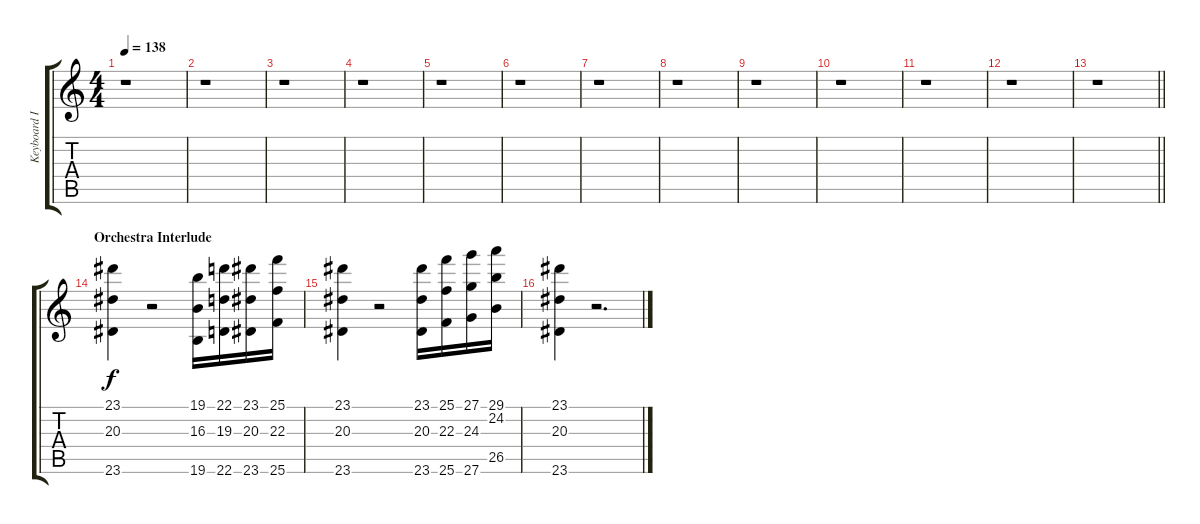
\track ("Keyboard II" "Keyboard I") {instrument synthstrings1}
\staff {score tabs}
\tuning (E4 B3 G3 D3 A2 E2) {hide}
\ts (4 4)
\tempo 138
\clef g2
\ks c
r.1{dy f} |
r.1 |
r.1 |
r.1 |
r.1 |
r.1 |
r.1 |
r.1 |
r.1 |
r.1 |
r.1 |
r.1 |
\barLineRight lightlight
r.1 |
\section ("" "Orchestra Interlude")
(23.1 20.3 23.6).4 r.2 (19.1 16.3 19.6).16 (22.1 19.3 22.6).16 (23.1 20.3 23.6).16 (25.1 22.3 25.6).16 |
(23.1 20.3 23.6).4 r.2 (23.1 20.3 23.6).16 (25.1 22.3 25.6).16 (27.1 24.3 27.6).16 (29.1 24.2 26.5).16 |
(23.1 20.3 23.6).4 r.2{d}
